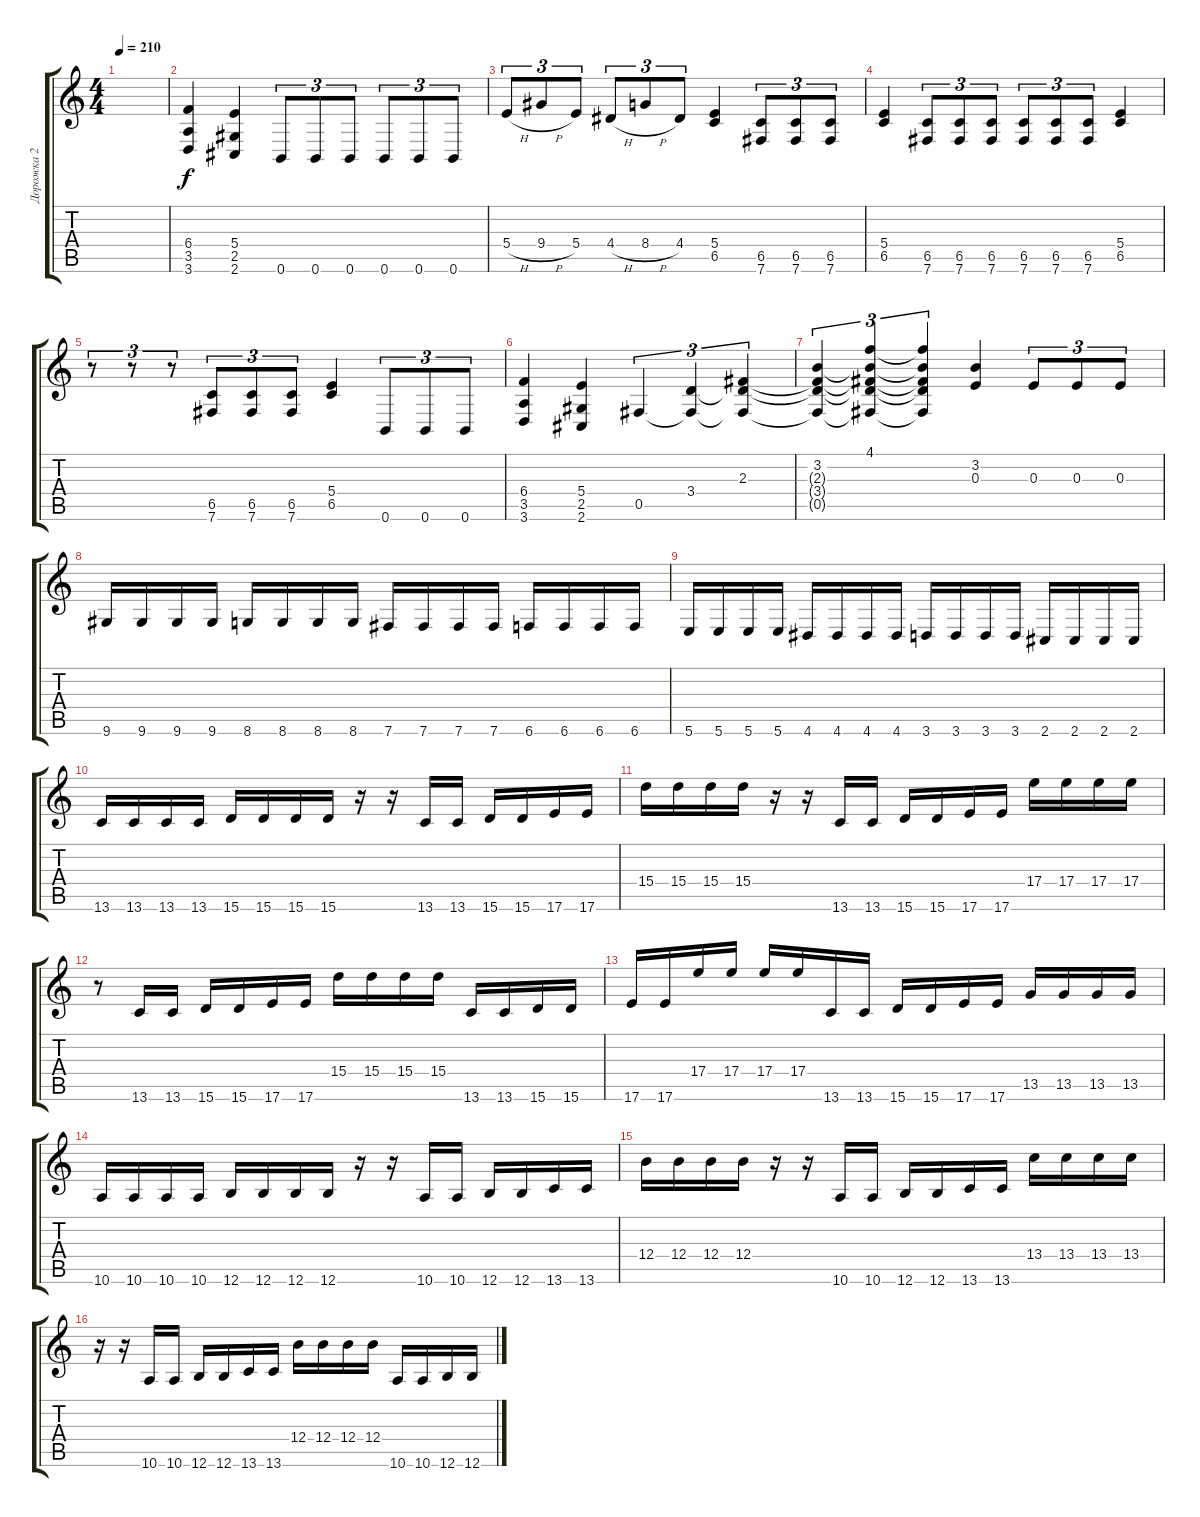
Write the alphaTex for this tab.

\track ("Дорожка 2" "Дорожка 2") {instrument distortionguitar}
\staff {score tabs}
\tuning (Db4 Ab3 E3 B2 Gb2 B1) {hide}
\ts (4 4)
\tempo 210
\clef g2
\ks c
|
(6.4 3.5 3.6).4 (5.4 2.5 2.6).4 0.6.8{tu (3 2)} 0.6.8{tu (3 2)} 0.6.8{tu (3 2)} 0.6.8{tu (3 2)} 0.6.8{tu (3 2)} 0.6.8{tu (3 2)} |
5.4{h}.8{tu (3 2)} 9.4{h}.8{tu (3 2)} 5.4.8{tu (3 2)} 4.4{h}.8{tu (3 2)} 8.4{h}.8{tu (3 2)} 4.4.8{tu (3 2)} (5.4 6.5).4 (6.5 7.6).8{tu (3 2)} (6.5 7.6).8{tu (3 2)} (6.5 7.6).8{tu (3 2)} |
(5.4 6.5).4 (6.5 7.6).8{tu (3 2)} (6.5 7.6).8{tu (3 2)} (6.5 7.6).8{tu (3 2)} (6.5 7.6).8{tu (3 2)} (6.5 7.6).8{tu (3 2)} (6.5 7.6).8{tu (3 2)} (5.4 6.5).4 |
r.8{tu (3 2)} r.8{tu (3 2)} r.8{tu (3 2)} (6.5 7.6).8{tu (3 2)} (6.5 7.6).8{tu (3 2)} (6.5 7.6).8{tu (3 2)} (5.4 6.5).4 0.6.8{tu (3 2)} 0.6.8{tu (3 2)} 0.6.8{tu (3 2)} |
(6.4 3.5 3.6).4 (5.4 2.5 2.6).4 0.5.4{tu (3 2)} (3.4 0.5{t}).4{tu (3 2)} (2.3 3.4{t} 0.5{t}).4{tu (3 2)} |
(3.2 2.3{t} 3.4{t} 0.5{t}).4{tu (3 2)} (4.1 3.2{t} 2.3{t} 3.4{t} 0.5{t}).4{tu (3 2)} (4.1{t} 3.2{t} 2.3{t} 3.4{t} 0.5{t}).4{tu (3 2)} (3.2 0.3).4 0.3.8{tu (3 2)} 0.3.8{tu (3 2)} 0.3.8{tu (3 2)} |
9.6.16 9.6.16 9.6.16 9.6.16 8.6.16 8.6.16 8.6.16 8.6.16 7.6.16 7.6.16 7.6.16 7.6.16 6.6.16 6.6.16 6.6.16 6.6.16 |
5.6.16 5.6.16 5.6.16 5.6.16 4.6.16 4.6.16 4.6.16 4.6.16 3.6.16 3.6.16 3.6.16 3.6.16 2.6.16 2.6.16 2.6.16 2.6.16 |
13.6.16 13.6.16 13.6.16 13.6.16 15.6.16 15.6.16 15.6.16 15.6.16 r.16 r.16 13.6.16 13.6.16 15.6.16 15.6.16 17.6.16 17.6.16 |
15.4.16 15.4.16 15.4.16 15.4.16 r.16 r.16 13.6.16 13.6.16 15.6.16 15.6.16 17.6.16 17.6.16 17.4.16 17.4.16 17.4.16 17.4.16 |
r.8 13.6.16 13.6.16 15.6.16 15.6.16 17.6.16 17.6.16 15.4.16 15.4.16 15.4.16 15.4.16 13.6.16 13.6.16 15.6.16 15.6.16 |
17.6.16 17.6.16 17.4.16 17.4.16 17.4.16 17.4.16 13.6.16 13.6.16 15.6.16 15.6.16 17.6.16 17.6.16 13.5.16 13.5.16 13.5.16 13.5.16 |
10.6.16 10.6.16 10.6.16 10.6.16 12.6.16 12.6.16 12.6.16 12.6.16 r.16 r.16 10.6.16 10.6.16 12.6.16 12.6.16 13.6.16 13.6.16 |
12.4.16 12.4.16 12.4.16 12.4.16 r.16 r.16 10.6.16 10.6.16 12.6.16 12.6.16 13.6.16 13.6.16 13.4.16 13.4.16 13.4.16 13.4.16 |
r.16 r.16 10.6.16 10.6.16 12.6.16 12.6.16 13.6.16 13.6.16 12.4.16 12.4.16 12.4.16 12.4.16 10.6.16 10.6.16 12.6.16 12.6.16
